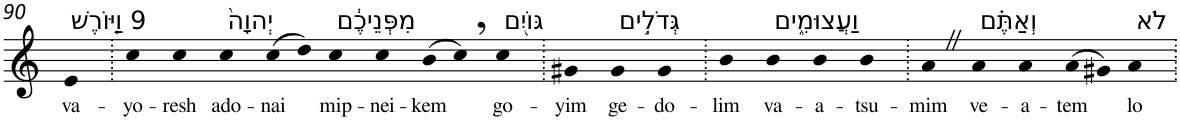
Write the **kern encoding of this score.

**kern	**text
*part1	*part1
*staff1	*staff1
*I"Piano	*
*I'Pno	*
!!LO:PB:g=z
*clefG2	*
*k[]	*
=90	=90
!LO:TX:a:t=9 וַיּ֤וֹרֶשׁ	!
!	!LO:LY:b
4e	va-
=91.	=91.
!	!LO:LY:b
4cc	-yo-
!	!LO:LY:b
4cc	-resh
!LO:TX:a:t=יְהוָה֙	!
!	!LO:LY:b
4cc	ado-
!	!LO:LY:b
(>8cc	-nai
8dd)	.
!LO:TX:a:t=מִפְּנֵיכֶ֔ם	!
!	!LO:LY:b
4cc	mip-
!	!LO:LY:b
4cc	-nei-
!	!LO:LY:b
(>8b	-kem
8cc,)	.
!LO:TX:a:t=גּוֹיִ֖ם	!
!	!LO:LY:b
4cc	go-
=92.	=92.
!	!LO:LY:b
4g#X	-yim
!LO:TX:a:t=גְּדֹלִ֣ים	!
!	!LO:LY:b
4g#	ge-
!	!LO:LY:b
4g#	-do-
=93.	=93.
!	!LO:LY:b
4b	-lim
!LO:TX:a:t=וַעֲצוּמִ֑ים	!
!	!LO:LY:b
4b	va-
!	!LO:LY:b
4b	-a-
!	!LO:LY:b
4b	-tsu-
=94.	=94.
!	!LO:LY:b
4aZ	-mim
!LO:TX:a:t=וְאַתֶּ֗ם	!
!	!LO:LY:b
4a	ve-
!	!LO:LY:b
4a	-a-
!	!LO:LY:b
(>8a	-tem
8g#X)	.
!LO:TX:a:t=לֹא	!
!	!LO:LY:b
4a	lo
=.	=.
*-	*-
